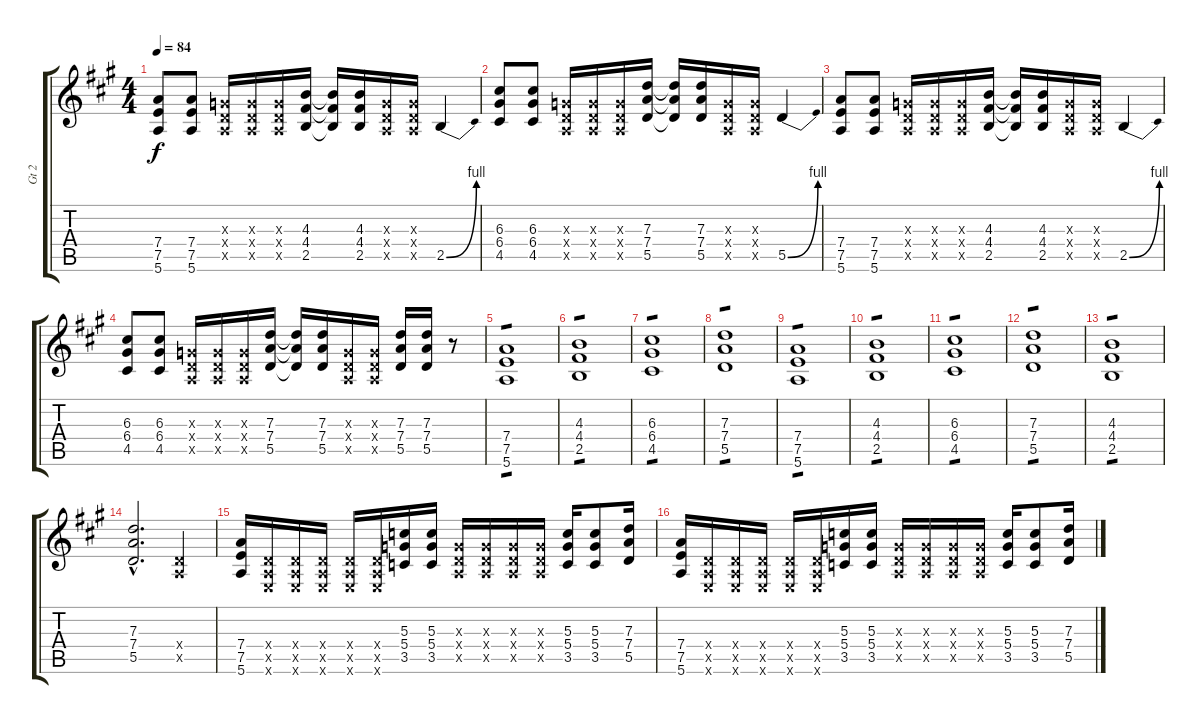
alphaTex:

\track ("Gt 2" "Gt 2") {instrument overdrivenguitar}
\staff {score tabs}
\tuning (E4 B3 G3 D3 A2 E2) {hide}
\ts (4 4)
\tempo 84
\clef g2
\ks a
(7.4 7.5 5.6).8{dy f} (7.4 7.5 5.6).8 (0.3{x} 0.4{x} 0.5{x}).16 (0.3{x} 0.4{x} 0.5{x}).16 (0.3{x} 0.4{x} 0.5{x}).16 (4.3 4.4 2.5).16 (4.3{t} 4.4{t} 2.5{t}).16 (4.3 4.4 2.5).16 (0.3{x} 0.4{x} 0.5{x}).16 (0.3{x} 0.4{x} 0.5{x}).16 2.5{be (bend 0 0 60 4)}.4 |
(6.3 6.4 4.5).8 (6.3 6.4 4.5).8 (0.3{x} 0.4{x} 0.5{x}).16 (0.3{x} 0.4{x} 0.5{x}).16 (0.3{x} 0.4{x} 0.5{x}).16 (7.3 7.4 5.5).16 (7.3{t} 7.4{t} 5.5{t}).16 (7.3 7.4 5.5).16 (0.3{x} 0.4{x} 0.5{x}).16 (0.3{x} 0.4{x} 0.5{x}).16 5.5{be (bend 0 0 60 4)}.4 |
(7.4 7.5 5.6).8 (7.4 7.5 5.6).8 (0.3{x} 0.4{x} 0.5{x}).16 (0.3{x} 0.4{x} 0.5{x}).16 (0.3{x} 0.4{x} 0.5{x}).16 (4.3 4.4 2.5).16 (4.3{t} 4.4{t} 2.5{t}).16 (4.3 4.4 2.5).16 (0.3{x} 0.4{x} 0.5{x}).16 (0.3{x} 0.4{x} 0.5{x}).16 2.5{be (bend 0 0 60 4)}.4 |
(6.3 6.4 4.5).8 (6.3 6.4 4.5).8 (0.3{x} 0.4{x} 0.5{x}).16 (0.3{x} 0.4{x} 0.5{x}).16 (0.3{x} 0.4{x} 0.5{x}).16 (7.3 7.4 5.5).16 (7.3{t} 7.4{t} 5.5{t}).16 (7.3 7.4 5.5).16 (0.3{x} 0.4{x} 0.5{x}).16 (0.3{x} 0.4{x} 0.5{x}).16 (7.3 7.4 5.5).16 (7.3 7.4 5.5).16 r.8 |
(7.4 7.5 5.6).1{tp 1} |
(4.3 4.4 2.5).1{tp 1} |
(6.3 6.4 4.5).1{tp 1} |
(7.3 7.4 5.5).1{tp 1} |
(7.4 7.5 5.6).1{tp 1} |
(4.3 4.4 2.5).1{tp 1} |
(6.3 6.4 4.5).1{tp 1} |
(7.3 7.4 5.5).1{tp 1} |
(4.3 4.4 2.5).1{tp 1} |
(7.3{hac} 7.4{hac} 5.5{hac}).2{d} (0.4{x} 0.5{x}).4 |
(7.4 7.5 5.6).16{volume 14} (0.4{x} 0.5{x} 0.6{x}).16 (0.4{x} 0.5{x} 0.6{x}).16 (0.4{x} 0.5{x} 0.6{x}).16 (0.4{x} 0.5{x} 0.6{x}).16 (0.4{x} 0.5{x} 0.6{x}).16 (5.3 5.4 3.5).16 (5.3 5.4 3.5).16 (0.3{x} 0.4{x} 0.5{x}).16 (0.3{x} 0.4{x} 0.5{x}).16 (0.3{x} 0.4{x} 0.5{x}).16 (0.3{x} 0.4{x} 0.5{x}).16 (5.3 5.4 3.5).16 (5.3 5.4 3.5).8 (7.3 7.4 5.5).16 |
(7.4 7.5 5.6).16 (0.4{x} 0.5{x} 0.6{x}).16 (0.4{x} 0.5{x} 0.6{x}).16 (0.4{x} 0.5{x} 0.6{x}).16 (0.4{x} 0.5{x} 0.6{x}).16 (0.4{x} 0.5{x} 0.6{x}).16 (5.3 5.4 3.5).16 (5.3 5.4 3.5).16 (0.3{x} 0.4{x} 0.5{x}).16 (0.3{x} 0.4{x} 0.5{x}).16 (0.3{x} 0.4{x} 0.5{x}).16 (0.3{x} 0.4{x} 0.5{x}).16 (5.3 5.4 3.5).16 (5.3 5.4 3.5).8 (7.3 7.4 5.5).16
